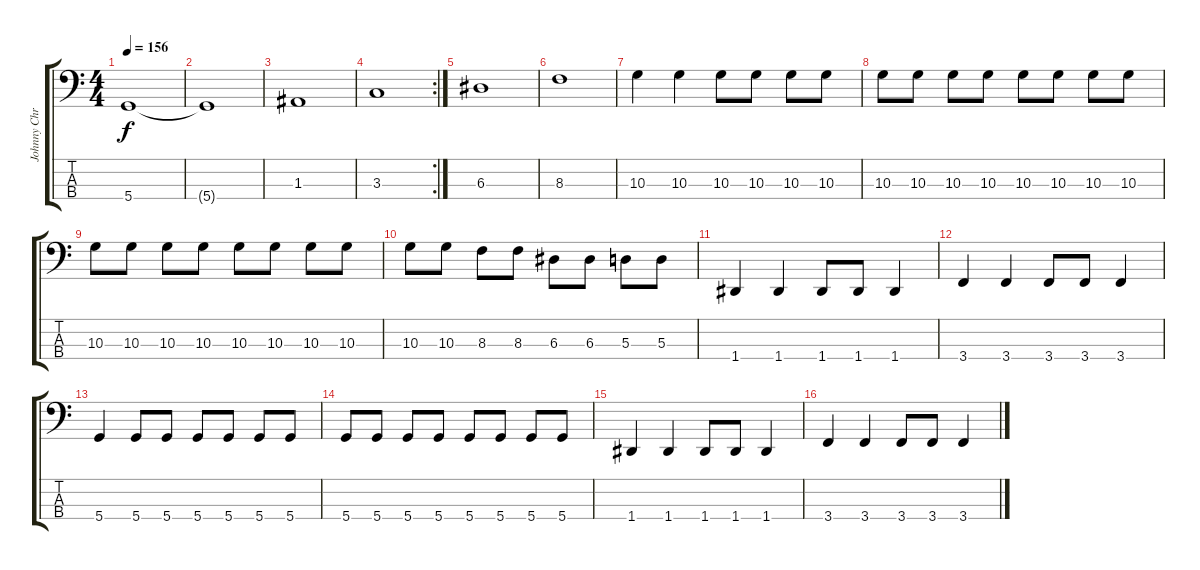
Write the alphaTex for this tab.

\track ("Johnny Christ" "Johnny Chr") {instrument electricbasspick}
\staff {score tabs}
\tuning (G2 D2 A1 D1) {hide}
\ts (4 4)
\tempo 156
\clef f4
\ks c
5.4.1{dy f} |
5.4{t}.1 |
1.3.1 |
\rc 2
3.3.1 |
6.3.1 |
8.3.1 |
10.3.4 10.3.4 10.3.8 10.3.8 10.3.8 10.3.8 |
10.3.8 10.3.8 10.3.8 10.3.8 10.3.8 10.3.8 10.3.8 10.3.8 |
10.3.8 10.3.8 10.3.8 10.3.8 10.3.8 10.3.8 10.3.8 10.3.8 |
10.3.8 10.3.8 8.3.8 8.3.8 6.3.8 6.3.8 5.3.8 5.3.8 |
1.4.4 1.4.4 1.4.8 1.4.8 1.4.4 |
3.4.4 3.4.4 3.4.8 3.4.8 3.4.4 |
5.4.4 5.4.8 5.4.8 5.4.8 5.4.8 5.4.8 5.4.8 |
5.4.8 5.4.8 5.4.8 5.4.8 5.4.8 5.4.8 5.4.8 5.4.8 |
1.4.4 1.4.4 1.4.8 1.4.8 1.4.4 |
3.4.4 3.4.4 3.4.8 3.4.8 3.4.4
